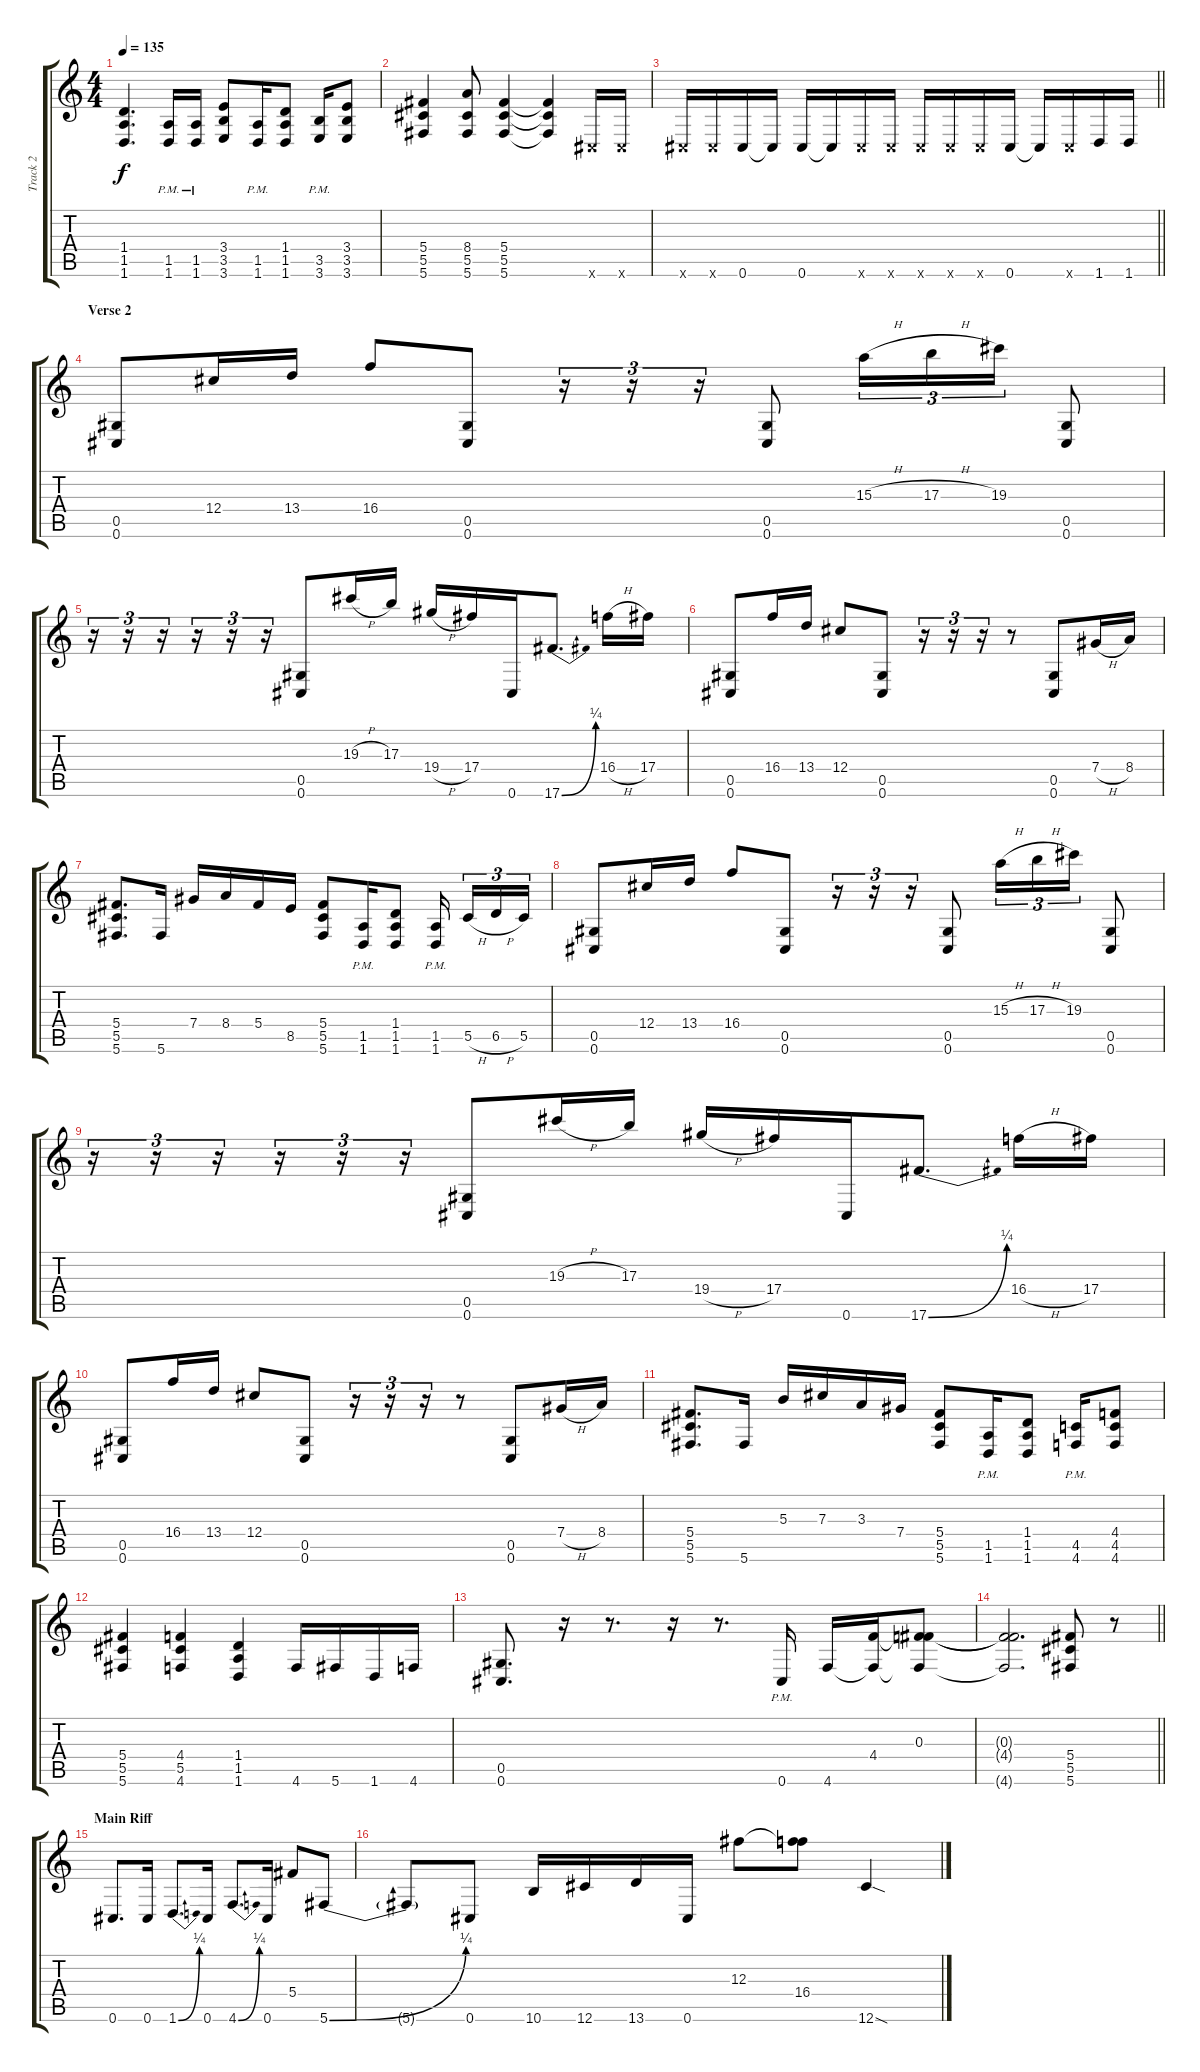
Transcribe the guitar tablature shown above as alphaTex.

\track ("Track 2" "Track 2") {instrument distortionguitar}
\staff {score tabs}
\tuning (Eb4 Bb3 Gb3 Db3 Ab2 Db2) {hide}
\ts (4 4)
\tempo 135
\clef g2
\ks c
(1.4{t} 1.5{t} 1.6{t}).4{d dy f} (1.5{pm} 1.6{pm}).16 (1.5{pm} 1.6{pm}).16 (3.4 3.5 3.6).8 (1.5{pm} 1.6{pm}).16 (1.4 1.5 1.6).8 (3.5{pm} 3.6{pm}).16 (3.4 3.5 3.6).8 |
(5.4 5.5 5.6).4 (8.4 5.5 5.6).8 (5.4 5.5 5.6).4 (5.4{t} 5.5{t} 5.6{t}).4 0.6{x}.16 0.6{x}.16 |
\barLineRight lightlight
0.6{x}.16 0.6{x}.16 0.6.16 0.6{t}.16 0.6.16 0.6{t}.16 0.6{x}.16 0.6{x}.16 0.6{x}.16 0.6{x}.16 0.6{x}.16 0.6.16 0.6{t}.16 0.6{x}.16 1.6.16 1.6.16 |
\section ("" "Verse 2")
(0.5 0.6).8 12.4.16 13.4.16 16.4.8 (0.5 0.6).8 r.16{tu (3 2)} r.16{tu (3 2)} r.16{tu (3 2)} (0.5 0.6).8 15.3{h}.16{tu (3 2)} 17.3{h}.16{tu (3 2)} 19.3.16{tu (3 2)} (0.5 0.6).8 |
r.16{tu (3 2)} r.16{tu (3 2)} r.16{tu (3 2)} r.16{tu (3 2)} r.16{tu (3 2)} r.16{tu (3 2)} (0.5 0.6).8 19.3{h}.16 17.3.16 19.4{h}.16 17.4.16 0.6.16 17.6{be (bend 0 0 60 1)}.8{d} 16.4{h}.16 17.4.16 |
(0.5 0.6).8 16.4.16 13.4.16 12.4.8 (0.5 0.6).8 r.16{tu (3 2)} r.16{tu (3 2)} r.16{tu (3 2)} r.8 (0.5 0.6).8 7.4{h}.16 8.4.16 |
(5.4 5.5 5.6).8{d} 5.6.16 7.4.16 8.4.16 5.4.16 8.5.16 (5.4 5.5 5.6).8 (1.5{pm} 1.6{pm}).16 (1.4 1.5 1.6).8 (1.5{pm} 1.6{pm}).16{beam splitsecondary} 5.5{h}.16{tu (3 2)} 6.5{h}.16{tu (3 2)} 5.5.16{tu (3 2)} |
(0.5 0.6).8 12.4.16 13.4.16 16.4.8 (0.5 0.6).8 r.16{tu (3 2)} r.16{tu (3 2)} r.16{tu (3 2)} (0.5 0.6).8 15.3{h}.16{tu (3 2)} 17.3{h}.16{tu (3 2)} 19.3.16{tu (3 2)} (0.5 0.6).8 |
r.16{tu (3 2)} r.16{tu (3 2)} r.16{tu (3 2)} r.16{tu (3 2)} r.16{tu (3 2)} r.16{tu (3 2)} (0.5 0.6).8 19.3{h}.16 17.3.16 19.4{h}.16 17.4.16 0.6.16 17.6{be (bend 0 0 60 1)}.8{d} 16.4{h}.16 17.4.16 |
(0.5 0.6).8 16.4.16 13.4.16 12.4.8 (0.5 0.6).8 r.16{tu (3 2)} r.16{tu (3 2)} r.16{tu (3 2)} r.8 (0.5 0.6).8 7.4{h}.16 8.4.16 |
(5.4 5.5 5.6).8{d} 5.6.16 5.3.16 7.3.16 3.3.16 7.4.16 (5.4 5.5 5.6).8 (1.5{pm} 1.6{pm}).16 (1.4 1.5 1.6).8 (4.5{pm} 4.6{pm}).16 (4.4 4.5 4.6).8 |
(5.4 5.5 5.6).4 (4.4 5.5 4.6).4 (1.4 1.5 1.6).4 4.6.16 5.6.16 1.6.16 4.6.16 |
(0.5 0.6).8{d} r.16 r.8{d} r.16 r.8{d} 0.6{pm}.16 4.6.16 (4.4 4.6{t}).16 (0.3 4.4{t} 4.6{t}).8 |
\barLineRight lightlight
(0.3{t} 4.4{t} 4.6{t}).2{d} (5.4 5.5 5.6).8 r.8 |
\section ("" "Main Riff")
0.6.8{d} 0.6.16 1.6{be (bend 0 0 60 1)}.8{d} 0.6.16 4.6{be (bend 0 0 60 1)}.8{d} 0.6.16 5.4.8 5.6{be (bend 0 0 60 1)}.8 |
5.6{t}.8 0.6.8 10.6.16 12.6.16 13.6.16 0.6.16 12.3.8 (12.3{t} 16.4).8 12.6{sod}.4
